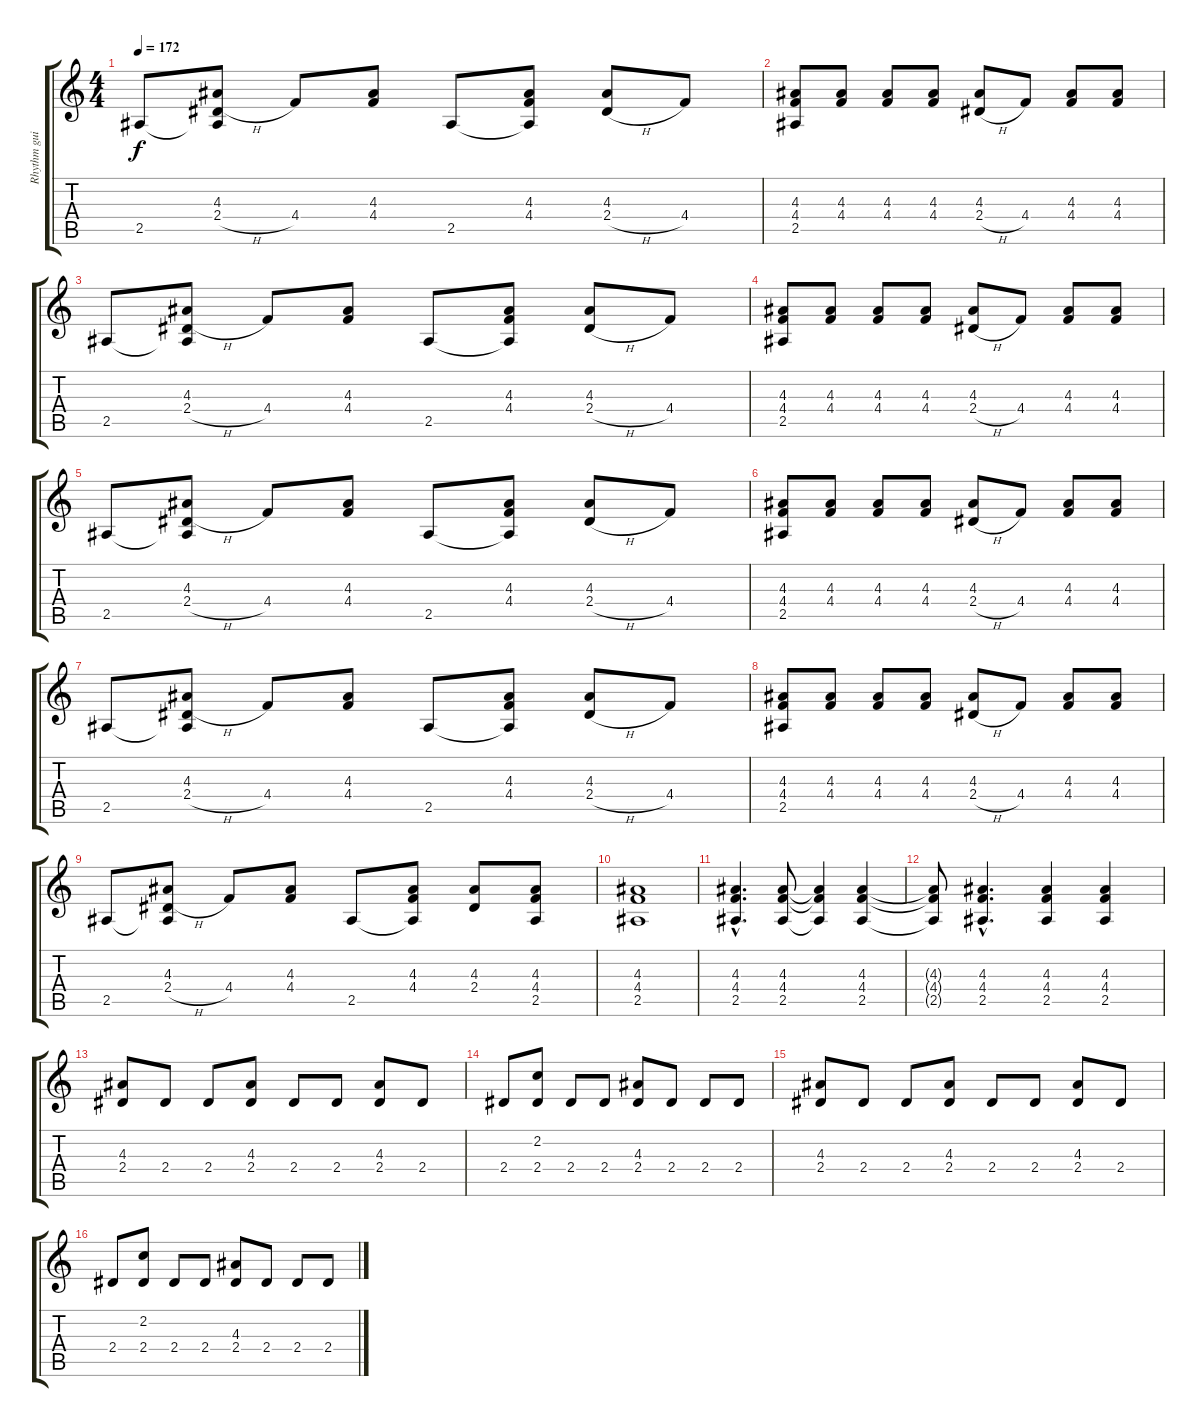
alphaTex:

\track ("Rhythm guitar" "Rhythm gui") {instrument overdrivenguitar}
\staff {score tabs}
\tuning (Eb4 Bb3 Gb3 Db3 Ab2 Eb2) {hide}
\ts (4 4)
\tempo 172
\clef g2
\ks c
2.5.8{dy f} (4.3 2.4{h} 2.5{t}).8 4.4.8 (4.3 4.4).8 2.5.8 (4.3 4.4 2.5{t}).8 (4.3 2.4{h}).8 4.4.8 |
(4.3 4.4 2.5).8 (4.3 4.4).8 (4.3 4.4).8 (4.3 4.4).8 (4.3 2.4{h}).8 4.4.8 (4.3 4.4).8 (4.3 4.4).8 |
2.5.8 (4.3 2.4{h} 2.5{t}).8 4.4.8 (4.3 4.4).8 2.5.8 (4.3 4.4 2.5{t}).8 (4.3 2.4{h}).8 4.4.8 |
(4.3 4.4 2.5).8 (4.3 4.4).8 (4.3 4.4).8 (4.3 4.4).8 (4.3 2.4{h}).8 4.4.8 (4.3 4.4).8 (4.3 4.4).8 |
2.5.8 (4.3 2.4{h} 2.5{t}).8 4.4.8 (4.3 4.4).8 2.5.8 (4.3 4.4 2.5{t}).8 (4.3 2.4{h}).8 4.4.8 |
(4.3 4.4 2.5).8 (4.3 4.4).8 (4.3 4.4).8 (4.3 4.4).8 (4.3 2.4{h}).8 4.4.8 (4.3 4.4).8 (4.3 4.4).8 |
2.5.8 (4.3 2.4{h} 2.5{t}).8 4.4.8 (4.3 4.4).8 2.5.8 (4.3 4.4 2.5{t}).8 (4.3 2.4{h}).8 4.4.8 |
(4.3 4.4 2.5).8 (4.3 4.4).8 (4.3 4.4).8 (4.3 4.4).8 (4.3 2.4{h}).8 4.4.8 (4.3 4.4).8 (4.3 4.4).8 |
2.5.8 (4.3 2.4{h} 2.5{t}).8 4.4.8 (4.3 4.4).8 2.5.8 (4.3 4.4 2.5{t}).8 (4.3 2.4).8 (4.3 4.4 2.5).8 |
(4.3 4.4 2.5).1 |
(4.3{hac} 4.4{hac} 2.5{hac}).4{d} (4.3 4.4 2.5).8 (4.3{t} 4.4{t} 2.5{t}).4 (4.3 4.4 2.5).4 |
(4.3{t} 4.4{t} 2.5{t}).8 (4.3{hac} 4.4{hac} 2.5{hac}).4{d} (4.3 4.4 2.5).4 (4.3 4.4 2.5).4 |
(4.3 2.4).8 2.4.8 2.4.8 (4.3 2.4).8 2.4.8 2.4.8 (4.3 2.4).8 2.4.8 |
2.4.8 (2.2 2.4).8 2.4.8 2.4.8 (4.3 2.4).8 2.4.8 2.4.8 2.4.8 |
(4.3 2.4).8 2.4.8 2.4.8 (4.3 2.4).8 2.4.8 2.4.8 (4.3 2.4).8 2.4.8 |
2.4.8 (2.2 2.4).8 2.4.8 2.4.8 (4.3 2.4).8 2.4.8 2.4.8 2.4.8
